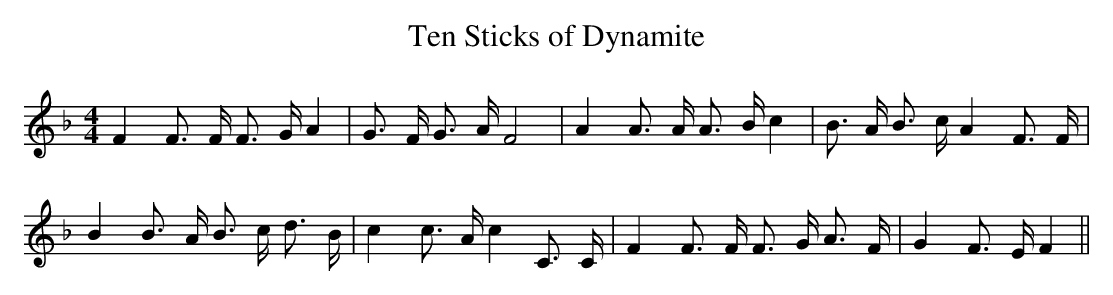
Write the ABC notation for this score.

X:1
T:Ten Sticks of Dynamite
M:4/4
L:1/8
K:F
 F2 F3/2 F/2 F3/2 G/2 A2| G3/2 F/2 G3/2 A/2 F4| A2 A3/2 A/2 A3/2 B/2 c2|\
 B3/2 A/2 B3/2 c/2 A2 F3/2 F/2| B2 B3/2 A/2 B3/2 c/2 d3/2 B/2| c2 c3/2 A/2 c2 C3/2 C/2|\
 F2 F3/2 F/2 F3/2 G/2 A3/2 F/2| G2 F3/2 E/2 F2||
